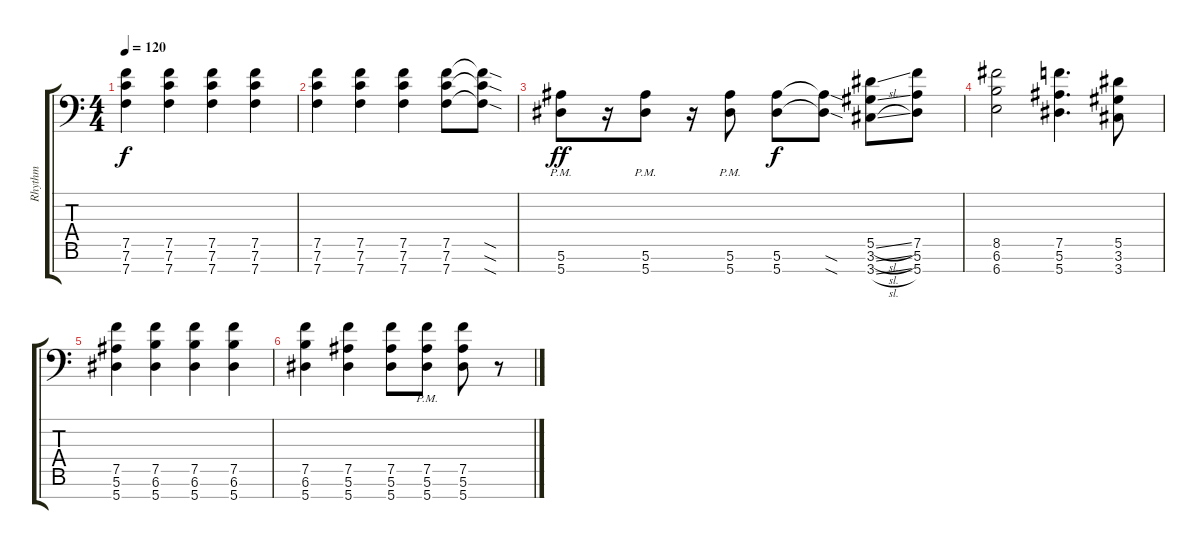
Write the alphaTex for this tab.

\track ("Rhythm " "Rhythm ") {instrument distortionguitar}
\staff {score tabs}
\tuning (F4 C4 Ab3 Eb3 Bb2 F2 Bb1) {hide}
\ts (4 4)
\tempo 120
\clef f4
\ks c
(7.5 7.6 7.7).4{dy f} (7.5 7.6 7.7).4 (7.5 7.6 7.7).4 (7.5 7.6 7.7).4 |
(7.5 7.6 7.7).4 (7.5 7.6 7.7).4 (7.5 7.6 7.7).4 (7.5 7.6 7.7).8 (7.5{sod t} 7.6{sod t} 7.7{sod t}).8 |
(5.6{pm} 5.7{pm}).8{dy ff} r.16 (5.6{pm} 5.7{pm}).8 r.16 (5.6{pm} 5.7{pm}).8 (5.6 5.7).8{dy f} (5.6{sod t} 5.7{sod t}).8 (5.5{sl} 3.6{sl} 3.7{sl}).8 (7.5 5.6 5.7).8 |
(8.5 6.6 6.7).2 (7.5 5.6 5.7).4{d} (5.5 3.6 3.7).8 |
(7.5 5.6 5.7).4 (7.5 6.6 5.7).4 (7.5 6.6 5.7).4 (7.5 6.6 5.7).4 |
(7.5 6.6 5.7).4 (7.5 5.6 5.7).4 (7.5 5.6 5.7).8 (7.5{pm} 5.6{pm} 5.7{pm}).8 (7.5 5.6 5.7).8 r.8
